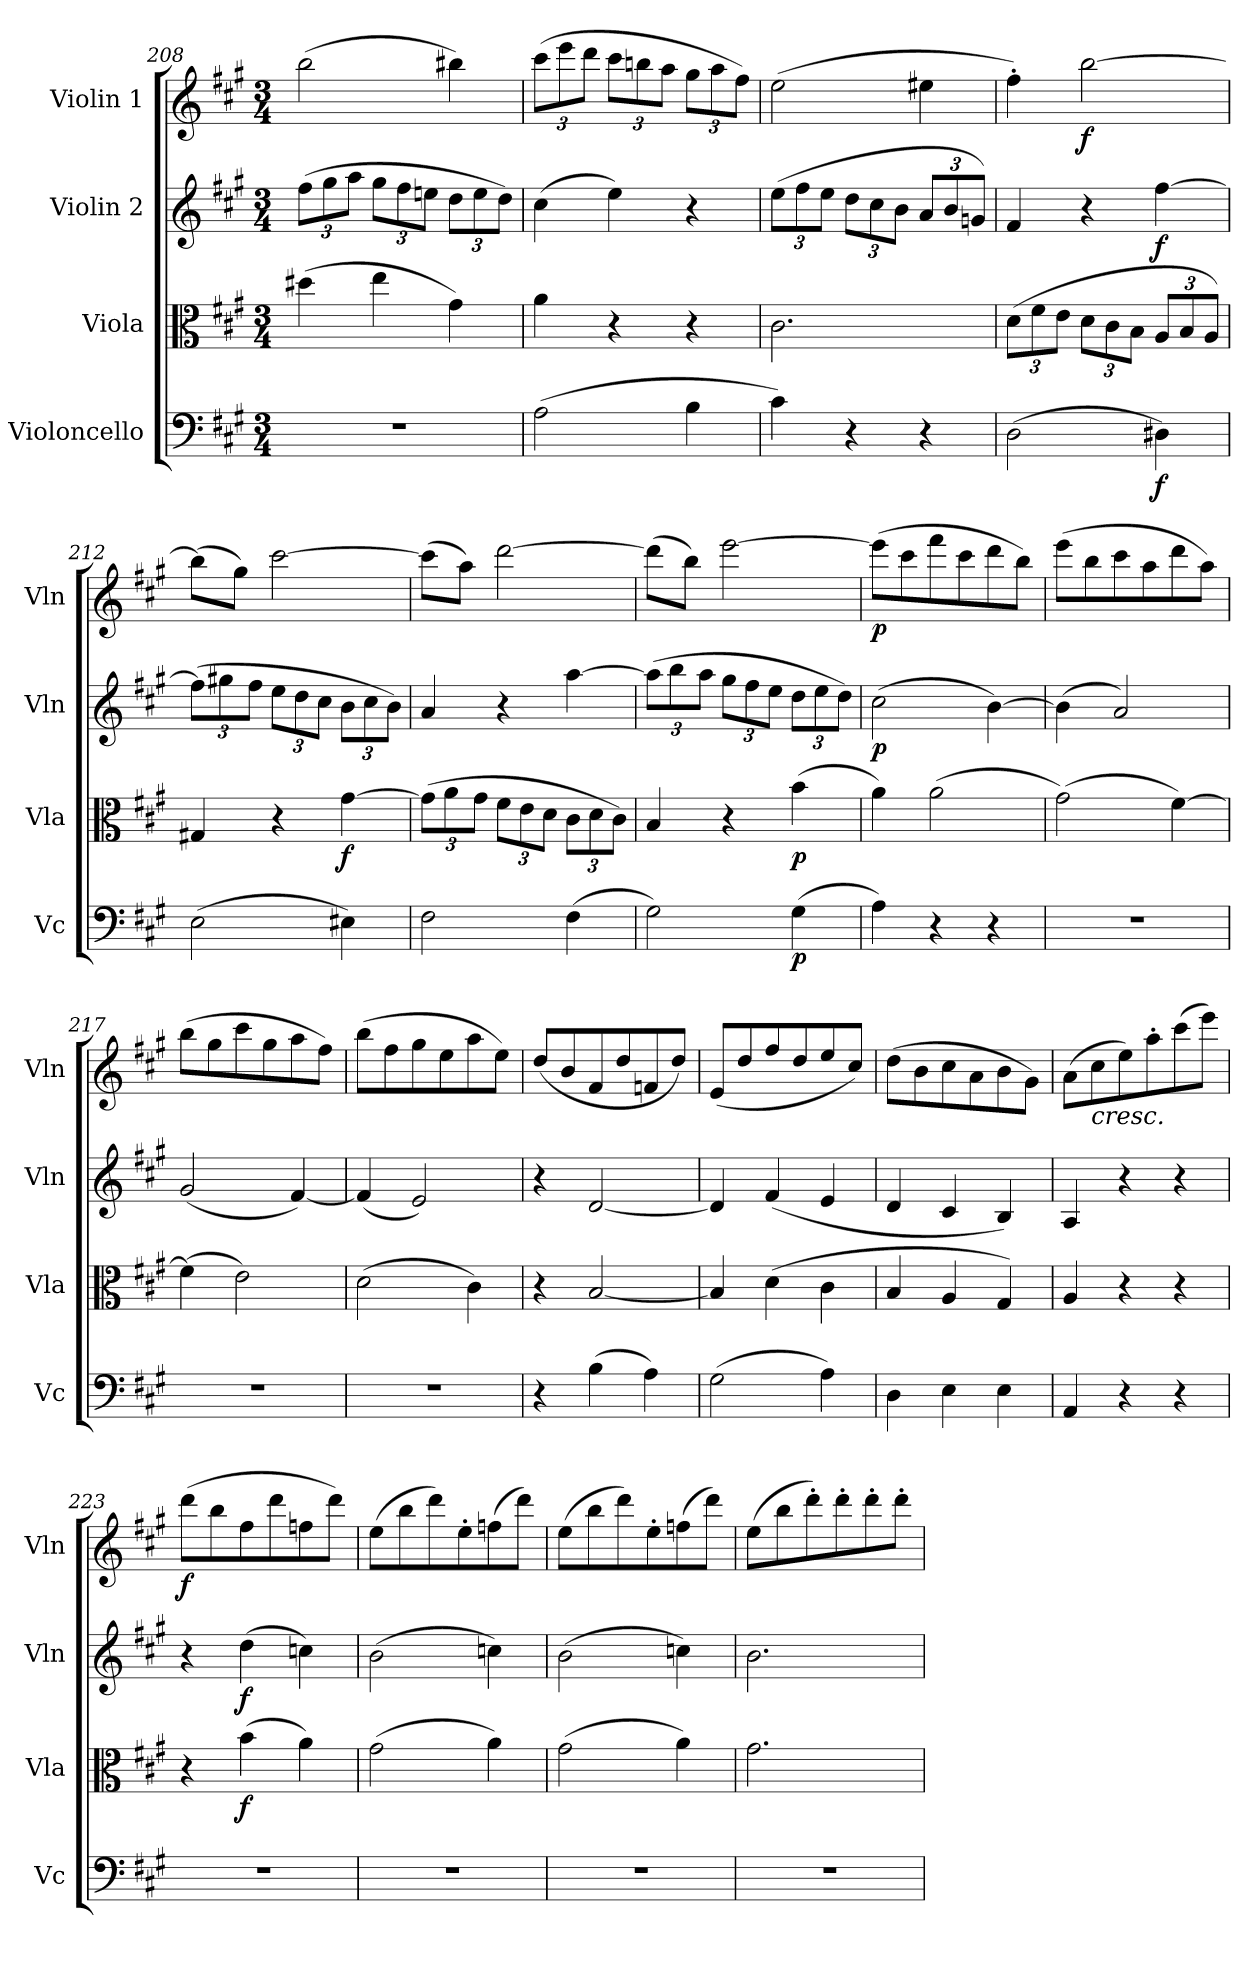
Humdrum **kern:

**kern	**dynam	**kern	**dynam	**kern	**dynam	**kern	**dynam
*part4	*part4	*part3	*part3	*part2	*part2	*part1	*part1
*staff4	*staff4	*staff3	*staff3	*staff2	*staff2	*staff1	*staff1
*I"Violoncello	*	*I"Viola	*	*I"Violin 2	*	*I"Violin 1	*
*I'Vc	*	*I'Vla	*	*I'Vln	*	*I'Vln	*
*clefF4	*	*clefC3	*	*clefG2	*	*clefG2	*
*k[f#c#g#]	*	*k[f#c#g#]	*	*k[f#c#g#]	*	*k[f#c#g#]	*
*M3/4	*	*M3/4	*	*M3/4	*	*M3/4	*
*	*	*	*	*Xbrackettup	*	*	*
=208	=208	=208	=208	=208	=208	=208	=208
2.r	.	(4dd#X\	.	(12ff#\L	.	(2bb\	.
.	.	.	.	12gg#\	.	.	.
.	.	.	.	12aa\J	.	.	.
.	.	4ee\	.	12gg#\L	.	.	.
.	.	.	.	12ff#\	.	.	.
.	.	.	.	12een\J	.	.	.
.	.	4g#\)	.	12dd\L	.	4bb#X\)	.
.	.	.	.	12ee\	.	.	.
.	.	.	.	12dd\J)	.	.	.
=209	=209	=209	=209	=209	=209	=209	=209
*	*	*	*	*	*	*Xbrackettup	*
(2A\	.	4a\	.	(4cc#\	.	(12ccc#\L	.
.	.	.	.	.	.	12eee\	.
.	.	.	.	.	.	12ddd\J	.
.	.	4r	.	4ee\)	.	12ccc#\L	.
.	.	.	.	.	.	12bbn\	.
.	.	.	.	.	.	12aa\J	.
4B\	.	4r	.	4r	.	12gg#\L	.
.	.	.	.	.	.	12aa\	.
.	.	.	.	.	.	12ff#\J)	.
!!LO:LB:g=z
=210	=210	=210	=210	=210	=210	=210	=210
4c#\)	.	2.c#\	.	(12ee\L	.	(2ee\	.
.	.	.	.	12ff#\	.	.	.
.	.	.	.	12ee\J	.	.	.
4r	.	.	.	12dd\L	.	.	.
.	.	.	.	12cc#\	.	.	.
.	.	.	.	12b\J	.	.	.
*	*	*	*	*brackettup	*	*	*
4r	.	.	.	12a/L	.	4ee#X\	.
.	.	.	.	12b/	.	.	.
.	.	.	.	12gn/J)	.	.	.
!!LO:LB:g=z
=211	=211	=211	=211	=211	=211	=211	=211
*	*	*Xbrackettup	*	*	*	*	*
(2D\	.	(12d\L	.	4f#/	.	4ff#'\)	.
.	.	12f#\	.	.	.	.	.
.	.	12e\J	.	.	.	.	.
!	!	!	!	!	!	!	!LO:DY:b
.	.	12d\L	.	4r	.	[2bb\	f
.	.	12c#\	.	.	.	.	.
.	.	12B\J	.	.	.	.	.
*	*	*brackettup	*	*	*	*	*
!	!LO:DY:b	!	!	!	!LO:DY:b	!	!
4D#X\)	f	12A/L	.	[4ff#\	f	.	.
.	.	12B/	.	.	.	.	.
.	.	12A/J)	.	.	.	.	.
=212	=212	=212	=212	=212	=212	=212	=212
*	*	*	*	*Xbrackettup	*	*	*
(2E\	.	4G#X/	.	(12ff#\L]	.	(8bb\L]	.
.	.	.	.	12gg#X\	.	.	.
.	.	.	.	.	.	8gg#\J)	.
.	.	.	.	12ff#\J	.	.	.
.	.	4r	.	12ee\L	.	[2ccc#\	.
.	.	.	.	12dd\	.	.	.
.	.	.	.	12cc#\J	.	.	.
!	!	!	!LO:DY:b	!	!	!	!
4E#X\)	.	[4g#\	f	12b\L	.	.	.
.	.	.	.	12cc#\	.	.	.
.	.	.	.	12b\J)	.	.	.
=213	=213	=213	=213	=213	=213	=213	=213
*	*	*Xbrackettup	*	*	*	*	*
2F#\	.	(12g#\L]	.	4a/	.	(8ccc#\L]	.
.	.	12a\	.	.	.	.	.
.	.	.	.	.	.	8aa\J)	.
.	.	12g#\J	.	.	.	.	.
.	.	12f#\L	.	4r	.	[2ddd\	.
.	.	12e\	.	.	.	.	.
.	.	12d\J	.	.	.	.	.
(>4F#\	.	12c#\L	.	[4aa\	.	.	.
.	.	12d\	.	.	.	.	.
.	.	12c#\J)	.	.	.	.	.
=214	=214	=214	=214	=214	=214	=214	=214
2G#\)	.	4B/	.	(12aa\L]	.	(8ddd\L]	.
.	.	.	.	12bb\	.	.	.
.	.	.	.	.	.	8bb\J)	.
.	.	.	.	12aa\J	.	.	.
.	.	4r	.	12gg#\L	.	[2eee\	.
.	.	.	.	12ff#\	.	.	.
.	.	.	.	12ee\J	.	.	.
!	!LO:DY:b	!	!LO:DY:b	!	!	!	!
(4G#\	p	(4b\	p	12dd\L	.	.	.
.	.	.	.	12ee\	.	.	.
.	.	.	.	12dd\J)	.	.	.
=215	=215	=215	=215	=215	=215	=215	=215
!	!	!	!	!	!LO:DY:b	!	!LO:DY:b
4A\)	.	4a\)	.	(2cc#\	p	(8eee\L]	p
.	.	.	.	.	.	8ccc#\	.
4r	.	(2a\	.	.	.	8fff#\	.
.	.	.	.	.	.	8ccc#\	.
4r	.	.	.	[4b\)	.	8ddd\	.
.	.	.	.	.	.	8bb\J)	.
!!LO:LB:g=z
=216	=216	=216	=216	=216	=216	=216	=216
2.r	.	(2g#\)	.	(4b\]	.	(8eee\L	.
.	.	.	.	.	.	8bb\	.
.	.	.	.	2a/)	.	8ccc#\	.
.	.	.	.	.	.	8aa\	.
.	.	[4f#\)	.	.	.	8ddd\	.
.	.	.	.	.	.	8aa\J)	.
=217	=217	=217	=217	=217	=217	=217	=217
2.r	.	(4f#\]	.	(2g#/	.	(8bb\L	.
.	.	.	.	.	.	8gg#\	.
.	.	2e\)	.	.	.	8ccc#\	.
.	.	.	.	.	.	8gg#\	.
.	.	.	.	[4f#/)	.	8aa\	.
.	.	.	.	.	.	8ff#\J)	.
=218	=218	=218	=218	=218	=218	=218	=218
2.r	.	(2d\	.	(4f#/]	.	(8bb\L	.
.	.	.	.	.	.	8ff#\	.
.	.	.	.	2e/)	.	8gg#\	.
.	.	.	.	.	.	8ee\	.
.	.	4c#\)	.	.	.	8aa\	.
.	.	.	.	.	.	8ee\J)	.
=219	=219	=219	=219	=219	=219	=219	=219
4r	.	4r	.	4r	.	(8dd/L	.
.	.	.	.	.	.	8b/	.
(4B\	.	[2B/	.	[2d/	.	8f#/	.
.	.	.	.	.	.	8dd/	.
4A\)	.	.	.	.	.	8fn/	.
.	.	.	.	.	.	8dd/J)	.
!!LO:PB:g=z
=220	=220	=220	=220	=220	=220	=220	=220
(2G#\	.	4B/]	.	4d/]	.	(8e/L	.
.	.	.	.	.	.	8dd/	.
.	.	(4d\	.	(<4f#/	.	8ff#/	.
.	.	.	.	.	.	8dd/	.
4A\)	.	4c#\	.	4e/	.	8ee/	.
.	.	.	.	.	.	8cc#/J)	.
=221	=221	=221	=221	=221	=221	=221	=221
4D\	.	4B/	.	4d/	.	(8dd\L	.
.	.	.	.	.	.	8b\	.
4E\	.	4A/	.	4c#/	.	8cc#\	.
.	.	.	.	.	.	8a\	.
4E\	.	4G#/)	.	4B/)	.	8b\	.
.	.	.	.	.	.	8g#\J)	.
=222	=222	=222	=222	=222	=222	=222	=222
4AA/	.	4A/	.	4A/	.	(8a\L	.
!	!	!	!	!	!	!LO:TX:b:i:t=cresc.	!
.	.	.	.	.	.	8cc#\	.
4r	.	4r	.	4r	.	8ee\)	.
.	.	.	.	.	.	8aa'\	.
4r	.	4r	.	4r	.	(8ccc#\	.
.	.	.	.	.	.	8eee\J)	.
=223	=223	=223	=223	=223	=223	=223	=223
!	!	!	!	!	!	!	!LO:DY:b
2.r	.	4r	.	4r	.	(8ddd\L	f
.	.	.	.	.	.	8bb\	.
!	!	!	!LO:DY:b	!	!LO:DY:b	!	!
.	.	(4b\	f	(4dd\	f	8ff#\	.
.	.	.	.	.	.	8ddd\	.
.	.	4a\)	.	4ccn\)	.	8ffn\	.
.	.	.	.	.	.	8ddd\J)	.
=224	=224	=224	=224	=224	=224	=224	=224
2.r	.	(2g#\	.	(2b\	.	(8ee\L	.
.	.	.	.	.	.	8bb\	.
.	.	.	.	.	.	8ddd\)	.
.	.	.	.	.	.	8ee'\	.
.	.	4a\)	.	4ccn\)	.	(8ffn\	.
.	.	.	.	.	.	8ddd\J)	.
=225	=225	=225	=225	=225	=225	=225	=225
2.r	.	(2g#\	.	(2b\	.	(8ee\L	.
.	.	.	.	.	.	8bb\	.
.	.	.	.	.	.	8ddd\)	.
.	.	.	.	.	.	8ee'\	.
.	.	4a\)	.	4ccn\)	.	(8ffn\	.
.	.	.	.	.	.	8ddd\J)	.
=226	=226	=226	=226	=226	=226	=226	=226
2.r	.	2.g#\	.	2.b\	.	(8ee\L	.
.	.	.	.	.	.	8bb\	.
.	.	.	.	.	.	8ddd'\)	.
.	.	.	.	.	.	8ddd'\	.
.	.	.	.	.	.	8ddd'\	.
.	.	.	.	.	.	8ddd'\J	.
=	=	=	=	=	=	=	=
*-	*-	*-	*-	*-	*-	*-	*-
